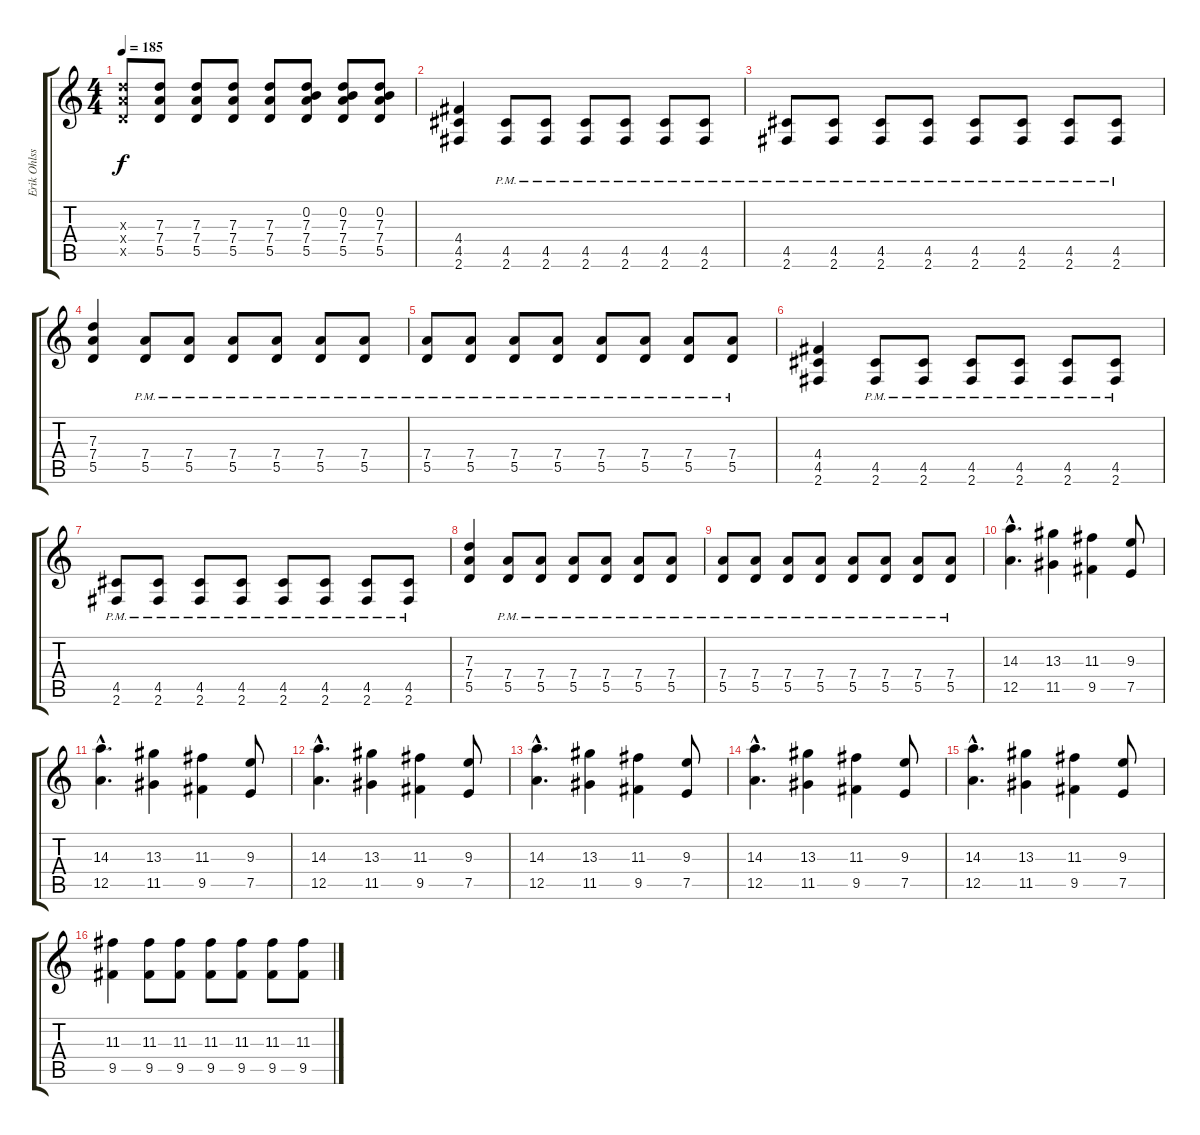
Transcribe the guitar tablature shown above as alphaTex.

\track ("Erik Ohlsson" "Erik Ohlss") {instrument distortionguitar}
\staff {score tabs}
\tuning (E4 B3 G3 D3 A2 E2) {hide}
\ts (4 4)
\tempo 185
\clef g2
\ks c
(7.3{x} 7.4{x} 5.5{x}).8{dy f} (7.3 7.4 5.5).8 (7.3 7.4 5.5).8 (7.3 7.4 5.5).8 (7.3 7.4 5.5).8 (0.2 7.3 7.4 5.5).8 (0.2 7.3 7.4 5.5).8 (0.2 7.3 7.4 5.5).8 |
(4.4 4.5 2.6).4 (4.5{pm} 2.6{pm}).8 (4.5{pm} 2.6{pm}).8 (4.5{pm} 2.6{pm}).8 (4.5{pm} 2.6{pm}).8 (4.5{pm} 2.6{pm}).8 (4.5{pm} 2.6{pm}).8 |
(4.5{pm} 2.6{pm}).8 (4.5{pm} 2.6{pm}).8 (4.5{pm} 2.6{pm}).8 (4.5{pm} 2.6{pm}).8 (4.5{pm} 2.6{pm}).8 (4.5{pm} 2.6{pm}).8 (4.5{pm} 2.6{pm}).8 (4.5{pm} 2.6{pm}).8 |
(7.3 7.4 5.5).4 (7.4{pm} 5.5{pm}).8 (7.4{pm} 5.5{pm}).8 (7.4{pm} 5.5{pm}).8 (7.4{pm} 5.5{pm}).8 (7.4{pm} 5.5{pm}).8 (7.4{pm} 5.5{pm}).8 |
(7.4{pm} 5.5{pm}).8 (7.4{pm} 5.5{pm}).8 (7.4{pm} 5.5{pm}).8 (7.4{pm} 5.5{pm}).8 (7.4{pm} 5.5{pm}).8 (7.4{pm} 5.5{pm}).8 (7.4{pm} 5.5{pm}).8 (7.4{pm} 5.5{pm}).8 |
(4.4 4.5 2.6).4 (4.5{pm} 2.6{pm}).8 (4.5{pm} 2.6{pm}).8 (4.5{pm} 2.6{pm}).8 (4.5{pm} 2.6{pm}).8 (4.5{pm} 2.6{pm}).8 (4.5{pm} 2.6{pm}).8 |
(4.5{pm} 2.6{pm}).8 (4.5{pm} 2.6{pm}).8 (4.5{pm} 2.6{pm}).8 (4.5{pm} 2.6{pm}).8 (4.5{pm} 2.6{pm}).8 (4.5{pm} 2.6{pm}).8 (4.5{pm} 2.6{pm}).8 (4.5{pm} 2.6{pm}).8 |
(7.3 7.4 5.5).4 (7.4{pm} 5.5{pm}).8 (7.4{pm} 5.5{pm}).8 (7.4{pm} 5.5{pm}).8 (7.4{pm} 5.5{pm}).8 (7.4{pm} 5.5{pm}).8 (7.4{pm} 5.5{pm}).8 |
(7.4{pm} 5.5{pm}).8 (7.4{pm} 5.5{pm}).8 (7.4{pm} 5.5{pm}).8 (7.4{pm} 5.5{pm}).8 (7.4{pm} 5.5{pm}).8 (7.4{pm} 5.5{pm}).8 (7.4{pm} 5.5{pm}).8 (7.4{pm} 5.5{pm}).8 |
(14.3{hac} 12.5{hac}).4{d} (13.3 11.5).4 (11.3 9.5).4 (9.3 7.5).8 |
(14.3{hac} 12.5{hac}).4{d} (13.3 11.5).4 (11.3 9.5).4 (9.3 7.5).8 |
(14.3{hac} 12.5{hac}).4{d} (13.3 11.5).4 (11.3 9.5).4 (9.3 7.5).8 |
(14.3{hac} 12.5{hac}).4{d} (13.3 11.5).4 (11.3 9.5).4 (9.3 7.5).8 |
(14.3{hac} 12.5{hac}).4{d} (13.3 11.5).4 (11.3 9.5).4 (9.3 7.5).8 |
(14.3{hac} 12.5{hac}).4{d} (13.3 11.5).4 (11.3 9.5).4 (9.3 7.5).8 |
(11.3 9.5).4 (11.3 9.5).8 (11.3 9.5).8 (11.3 9.5).8 (11.3 9.5).8 (11.3 9.5).8 (11.3 9.5).8
